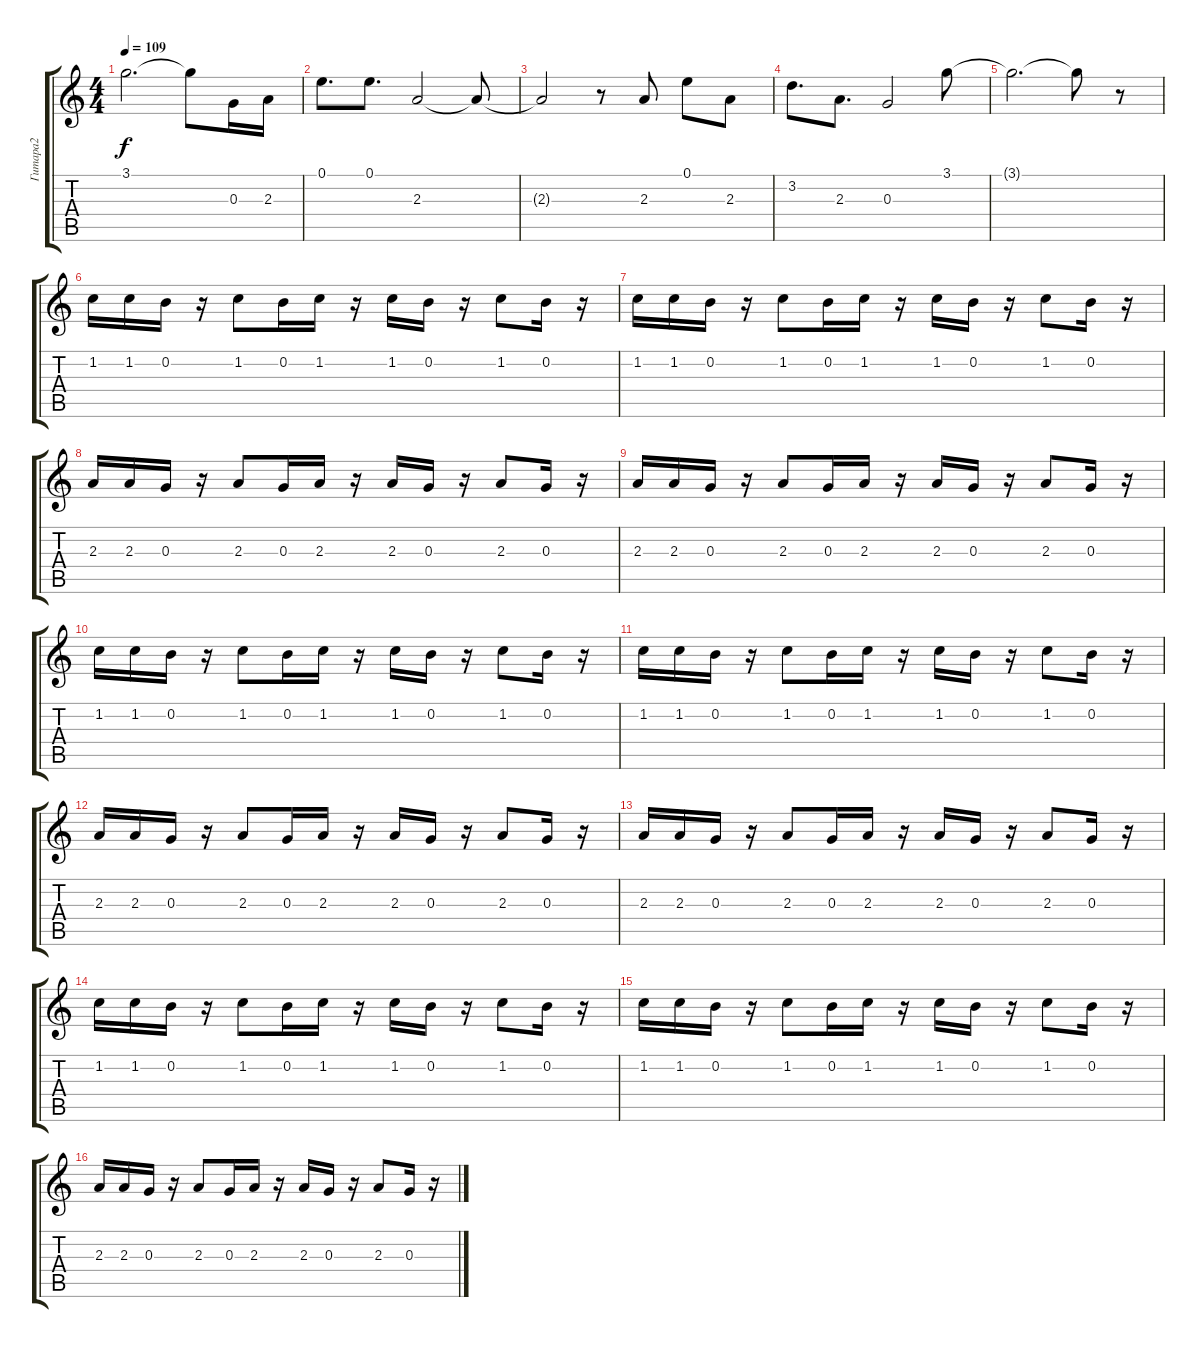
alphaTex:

\track ("Гитара2" "Гитара2") {instrument electricguitarjazz}
\staff {score tabs}
\tuning (E4 B3 G3 D3 A2 E2) {hide}
\ts (4 4)
\tempo 109
\clef g2
\ks c
3.1{t}.2{d dy f} 3.1{t}.8 0.3.16 2.3.16 |
0.1.8{d} 0.1.8{d} 2.3.2 2.3{t}.8 |
2.3{t}.2 r.8 2.3.8 0.1.8 2.3.8 |
3.2.8{d} 2.3.8{d} 0.3.2 3.1.8 |
3.1{t}.2{d} 3.1{t}.8 r.8 |
1.2.16 1.2.16 0.2.16 r.16 1.2.8 0.2.16 1.2.16 r.16 1.2.16 0.2.16 r.16 1.2.8 0.2.16 r.16 |
1.2.16 1.2.16 0.2.16 r.16 1.2.8 0.2.16 1.2.16 r.16 1.2.16 0.2.16 r.16 1.2.8 0.2.16 r.16 |
2.3.16 2.3.16 0.3.16 r.16 2.3.8 0.3.16 2.3.16 r.16 2.3.16 0.3.16 r.16 2.3.8 0.3.16 r.16 |
2.3.16 2.3.16 0.3.16 r.16 2.3.8 0.3.16 2.3.16 r.16 2.3.16 0.3.16 r.16 2.3.8 0.3.16 r.16 |
1.2.16 1.2.16 0.2.16 r.16 1.2.8 0.2.16 1.2.16 r.16 1.2.16 0.2.16 r.16 1.2.8 0.2.16 r.16 |
1.2.16 1.2.16 0.2.16 r.16 1.2.8 0.2.16 1.2.16 r.16 1.2.16 0.2.16 r.16 1.2.8 0.2.16 r.16 |
2.3.16 2.3.16 0.3.16 r.16 2.3.8 0.3.16 2.3.16 r.16 2.3.16 0.3.16 r.16 2.3.8 0.3.16 r.16 |
2.3.16 2.3.16 0.3.16 r.16 2.3.8 0.3.16 2.3.16 r.16 2.3.16 0.3.16 r.16 2.3.8 0.3.16 r.16 |
1.2.16 1.2.16 0.2.16 r.16 1.2.8 0.2.16 1.2.16 r.16 1.2.16 0.2.16 r.16 1.2.8 0.2.16 r.16 |
1.2.16 1.2.16 0.2.16 r.16 1.2.8 0.2.16 1.2.16 r.16 1.2.16 0.2.16 r.16 1.2.8 0.2.16 r.16 |
2.3.16 2.3.16 0.3.16 r.16 2.3.8 0.3.16 2.3.16 r.16 2.3.16 0.3.16 r.16 2.3.8 0.3.16 r.16
